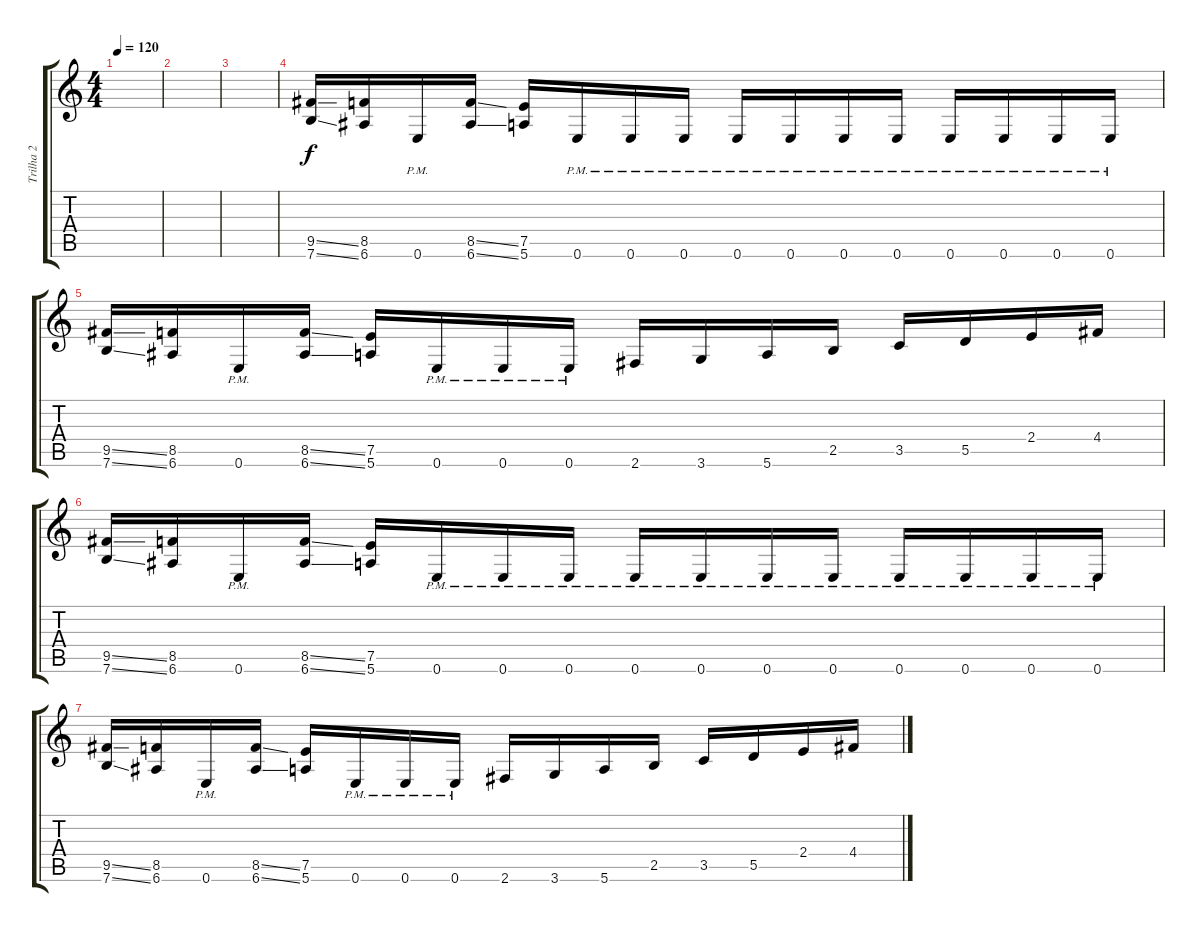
\track ("Trilha 2" "Trilha 2") {instrument distortionguitar}
\staff {score tabs}
\tuning (E4 B3 G3 D3 A2 E2) {hide}
\ts (4 4)
\tempo 120
\clef g2
\ks c
|
|
|
(9.5{ss} 7.6{ss}).16 (8.5 6.6).16 0.6{pm}.16 (8.5{ss} 6.6{ss}).16 (7.5 5.6).16 0.6{pm}.16 0.6{pm}.16 0.6{pm}.16 0.6{pm}.16 0.6{pm}.16 0.6{pm}.16 0.6{pm}.16 0.6{pm}.16 0.6{pm}.16 0.6{pm}.16 0.6{pm}.16 |
(9.5{ss} 7.6{ss}).16 (8.5 6.6).16 0.6{pm}.16 (8.5{ss} 6.6{ss}).16 (7.5 5.6).16 0.6{pm}.16 0.6{pm}.16 0.6{pm}.16 2.6.16 3.6.16 5.6.16 2.5.16 3.5.16 5.5.16 2.4.16 4.4.16 |
(9.5{ss} 7.6{ss}).16 (8.5 6.6).16 0.6{pm}.16 (8.5{ss} 6.6{ss}).16 (7.5 5.6).16 0.6{pm}.16 0.6{pm}.16 0.6{pm}.16 0.6{pm}.16 0.6{pm}.16 0.6{pm}.16 0.6{pm}.16 0.6{pm}.16 0.6{pm}.16 0.6{pm}.16 0.6{pm}.16 |
(9.5{ss} 7.6{ss}).16 (8.5 6.6).16 0.6{pm}.16 (8.5{ss} 6.6{ss}).16 (7.5 5.6).16 0.6{pm}.16 0.6{pm}.16 0.6{pm}.16 2.6.16 3.6.16 5.6.16 2.5.16 3.5.16 5.5.16 2.4.16 4.4.16
